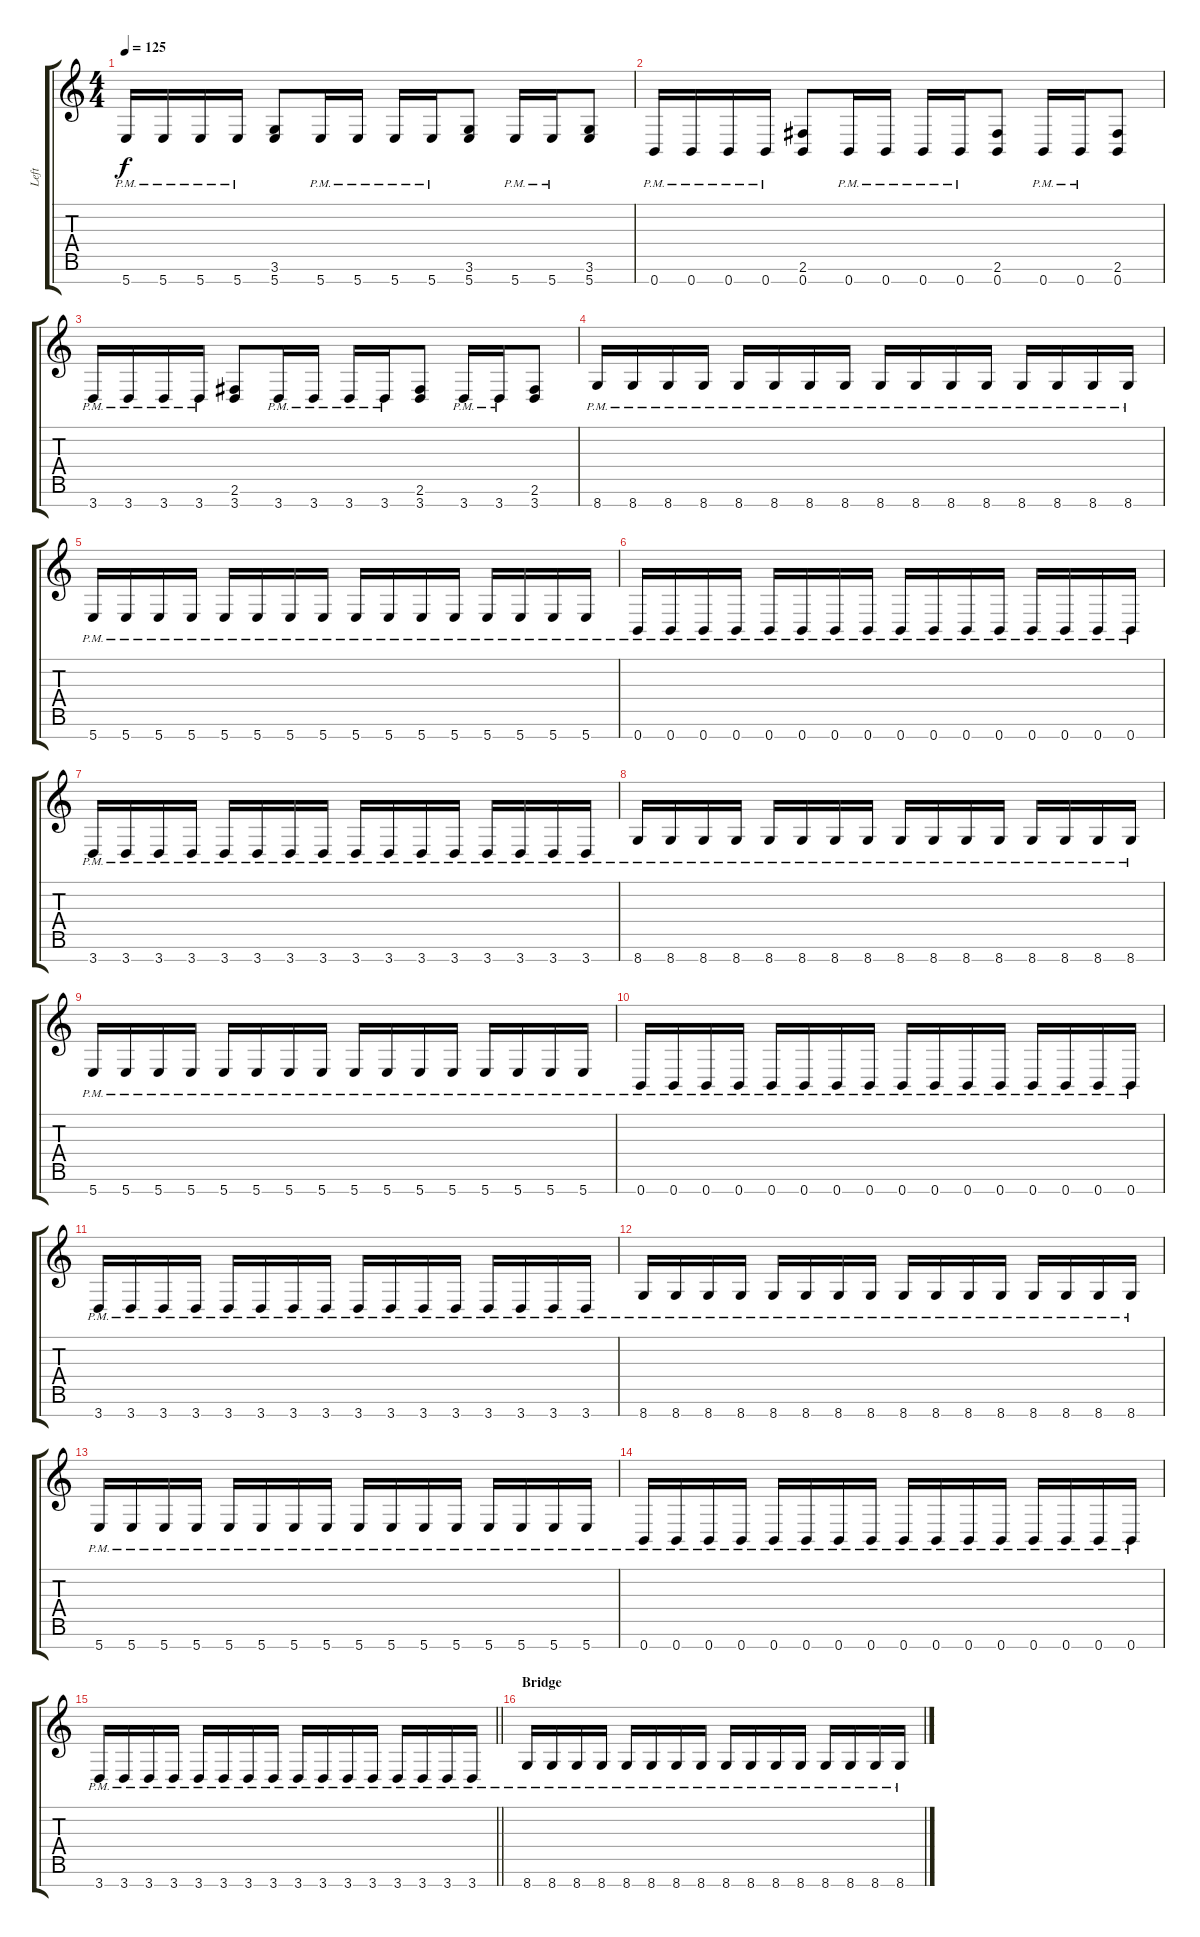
\track ("Left" "Left") {instrument distortionguitar}
\staff {score tabs}
\tuning (E4 B3 G3 D3 A2 E2 B1) {hide}
\ts (4 4)
\tempo 125
\clef g2
\ks c
5.7{pm}.16{dy f} 5.7{pm}.16 5.7{pm}.16 5.7{pm}.16 (3.6 5.7).8 5.7{pm}.16 5.7{pm}.16 5.7{pm}.16 5.7{pm}.16 (3.6 5.7).8 5.7{pm}.16 5.7{pm}.16 (3.6 5.7).8 |
0.7{pm}.16 0.7{pm}.16 0.7{pm}.16 0.7{pm}.16 (2.6 0.7).8 0.7{pm}.16 0.7{pm}.16 0.7{pm}.16 0.7{pm}.16 (2.6 0.7).8 0.7{pm}.16 0.7{pm}.16 (2.6 0.7).8 |
3.7{pm}.16 3.7{pm}.16 3.7{pm}.16 3.7{pm}.16 (2.6 3.7).8 3.7{pm}.16 3.7{pm}.16 3.7{pm}.16 3.7{pm}.16 (2.6 3.7).8 3.7{pm}.16 3.7{pm}.16 (2.6 3.7).8 |
8.7{pm}.16 8.7{pm}.16 8.7{pm}.16 8.7{pm}.16 8.7{pm}.16 8.7{pm}.16 8.7{pm}.16 8.7{pm}.16 8.7{pm}.16 8.7{pm}.16 8.7{pm}.16 8.7{pm}.16 8.7{pm}.16 8.7{pm}.16 8.7{pm}.16 8.7{pm}.16 |
5.7{pm}.16 5.7{pm}.16 5.7{pm}.16 5.7{pm}.16 5.7{pm}.16 5.7{pm}.16 5.7{pm}.16 5.7{pm}.16 5.7{pm}.16 5.7{pm}.16 5.7{pm}.16 5.7{pm}.16 5.7{pm}.16 5.7{pm}.16 5.7{pm}.16 5.7{pm}.16 |
0.7{pm}.16 0.7{pm}.16 0.7{pm}.16 0.7{pm}.16 0.7{pm}.16 0.7{pm}.16 0.7{pm}.16 0.7{pm}.16 0.7{pm}.16 0.7{pm}.16 0.7{pm}.16 0.7{pm}.16 0.7{pm}.16 0.7{pm}.16 0.7{pm}.16 0.7{pm}.16 |
3.7{pm}.16 3.7{pm}.16 3.7{pm}.16 3.7{pm}.16 3.7{pm}.16 3.7{pm}.16 3.7{pm}.16 3.7{pm}.16 3.7{pm}.16 3.7{pm}.16 3.7{pm}.16 3.7{pm}.16 3.7{pm}.16 3.7{pm}.16 3.7{pm}.16 3.7{pm}.16 |
8.7{pm}.16 8.7{pm}.16 8.7{pm}.16 8.7{pm}.16 8.7{pm}.16 8.7{pm}.16 8.7{pm}.16 8.7{pm}.16 8.7{pm}.16 8.7{pm}.16 8.7{pm}.16 8.7{pm}.16 8.7{pm}.16 8.7{pm}.16 8.7{pm}.16 8.7{pm}.16 |
5.7{pm}.16 5.7{pm}.16 5.7{pm}.16 5.7{pm}.16 5.7{pm}.16 5.7{pm}.16 5.7{pm}.16 5.7{pm}.16 5.7{pm}.16 5.7{pm}.16 5.7{pm}.16 5.7{pm}.16 5.7{pm}.16 5.7{pm}.16 5.7{pm}.16 5.7{pm}.16 |
0.7{pm}.16 0.7{pm}.16 0.7{pm}.16 0.7{pm}.16 0.7{pm}.16 0.7{pm}.16 0.7{pm}.16 0.7{pm}.16 0.7{pm}.16 0.7{pm}.16 0.7{pm}.16 0.7{pm}.16 0.7{pm}.16 0.7{pm}.16 0.7{pm}.16 0.7{pm}.16 |
3.7{pm}.16 3.7{pm}.16 3.7{pm}.16 3.7{pm}.16 3.7{pm}.16 3.7{pm}.16 3.7{pm}.16 3.7{pm}.16 3.7{pm}.16 3.7{pm}.16 3.7{pm}.16 3.7{pm}.16 3.7{pm}.16 3.7{pm}.16 3.7{pm}.16 3.7{pm}.16 |
8.7{pm}.16 8.7{pm}.16 8.7{pm}.16 8.7{pm}.16 8.7{pm}.16 8.7{pm}.16 8.7{pm}.16 8.7{pm}.16 8.7{pm}.16 8.7{pm}.16 8.7{pm}.16 8.7{pm}.16 8.7{pm}.16 8.7{pm}.16 8.7{pm}.16 8.7{pm}.16 |
5.7{pm}.16 5.7{pm}.16 5.7{pm}.16 5.7{pm}.16 5.7{pm}.16 5.7{pm}.16 5.7{pm}.16 5.7{pm}.16 5.7{pm}.16 5.7{pm}.16 5.7{pm}.16 5.7{pm}.16 5.7{pm}.16 5.7{pm}.16 5.7{pm}.16 5.7{pm}.16 |
0.7{pm}.16 0.7{pm}.16 0.7{pm}.16 0.7{pm}.16 0.7{pm}.16 0.7{pm}.16 0.7{pm}.16 0.7{pm}.16 0.7{pm}.16 0.7{pm}.16 0.7{pm}.16 0.7{pm}.16 0.7{pm}.16 0.7{pm}.16 0.7{pm}.16 0.7{pm}.16 |
\barLineRight lightlight
3.7{pm}.16 3.7{pm}.16 3.7{pm}.16 3.7{pm}.16 3.7{pm}.16 3.7{pm}.16 3.7{pm}.16 3.7{pm}.16 3.7{pm}.16 3.7{pm}.16 3.7{pm}.16 3.7{pm}.16 3.7{pm}.16 3.7{pm}.16 3.7{pm}.16 3.7{pm}.16 |
\section ("" "Bridge")
8.7{pm}.16 8.7{pm}.16 8.7{pm}.16 8.7{pm}.16 8.7{pm}.16 8.7{pm}.16 8.7{pm}.16 8.7{pm}.16 8.7{pm}.16 8.7{pm}.16 8.7{pm}.16 8.7{pm}.16 8.7{pm}.16 8.7{pm}.16 8.7{pm}.16 8.7{pm}.16
